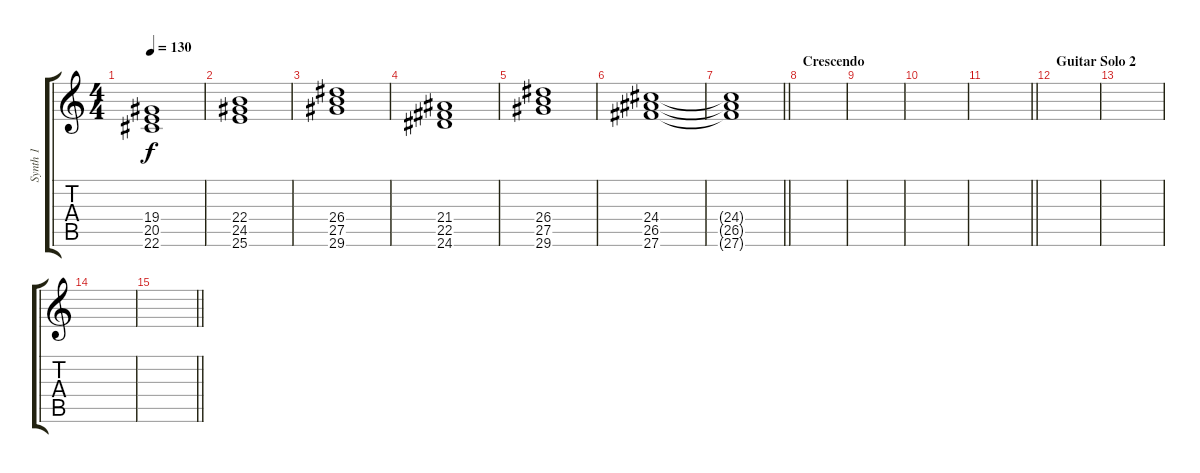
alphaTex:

\track ("Synth 1" "Synth 1") {instrument pad2warm}
\staff {score tabs}
\tuning (Eb4 Bb3 Gb3 Db3 Ab2 Eb2) {hide}
\ts (4 4)
\tempo 130
\clef g2
\ks c
(19.4{t} 20.5{t} 22.6{t}).1{dy f} |
(22.4 24.5 25.6).1 |
(26.4 27.5 29.6).1 |
(21.4 22.5 24.6).1 |
(26.4 27.5 29.6).1 |
(24.4 26.5 27.6).1 |
\barLineRight lightlight
(24.4{t} 26.5{t} 27.6{t}).1 |
\section ("" "Crescendo")
|
|
|
\barLineRight lightlight
|
\section ("" "Guitar Solo 2")
|
|
|
\barLineRight lightlight
